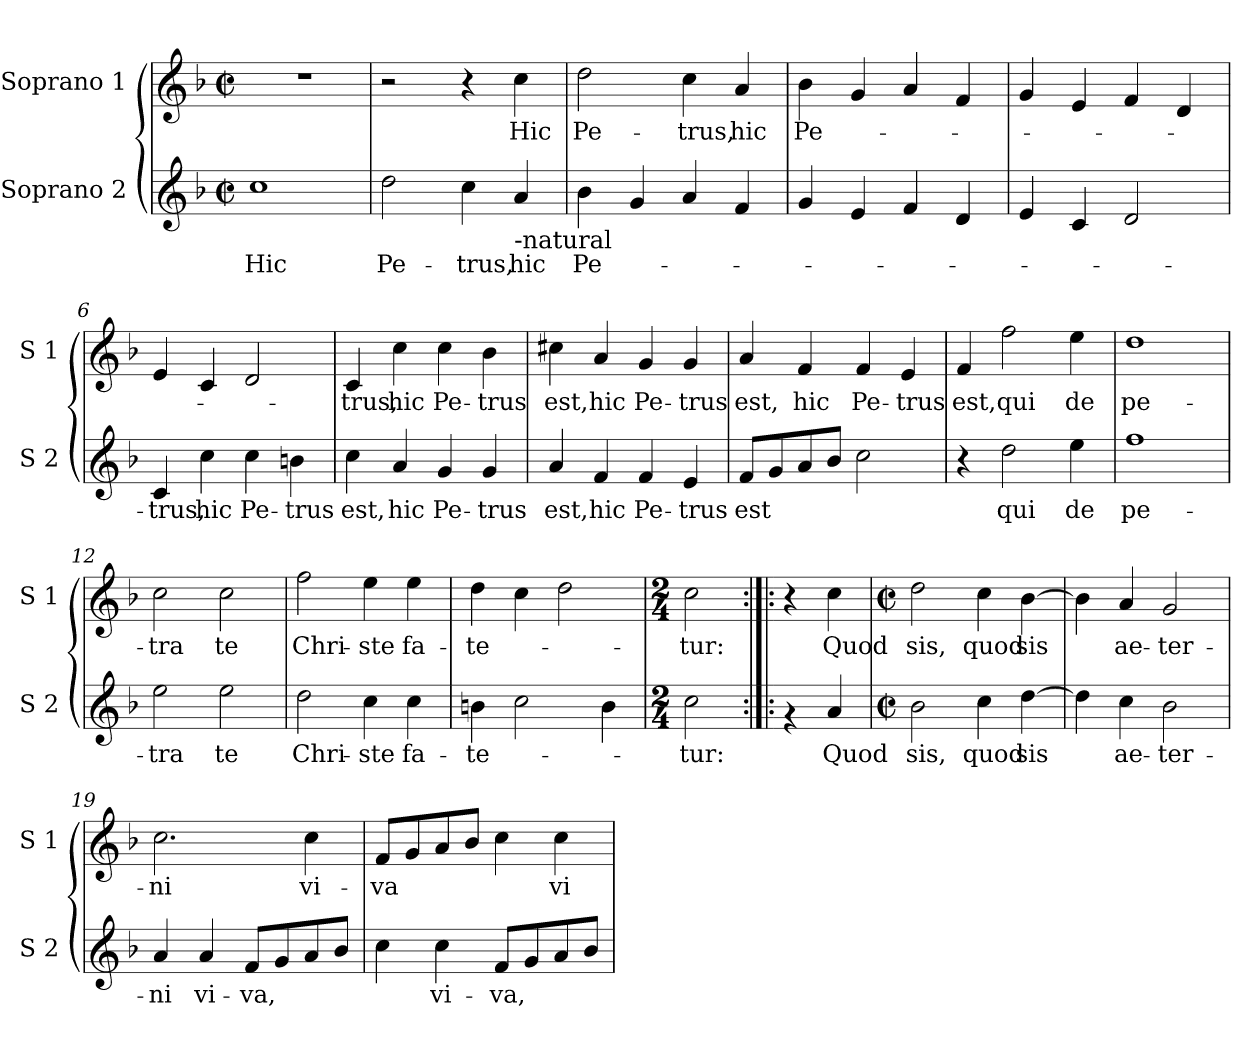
**kern	**text	**kern	**text
*part2	*part2	*part1	*part1
*staff2	*staff2	*staff1	*staff1
*I"Soprano 2	*	*I"Soprano 1	*
*I'S 2	*	*I'S 1	*
*clefG2	*	*clefG2	*
*k[b-]	*	*k[b-]	*
*F:	*	*F:	*
*M2/2	*	*M2/2	*
*met(c|)	*	*met(c|)	*
=1	=1	=1	=1
!	!LO:LY:b	!	!
1cc	Hic	1r	.
=2	=2	=2	=2
!	!LO:LY:b	!	!
2dd\	Pe-	2r	.
!	!LO:LY:b	!	!
4cc\	-trus,	4r	.
!LO:TX:b:t=-natural	!	!	!
!	!LO:LY:b	!	!LO:LY:b
4a/	hic	4cc\	Hic
=3	=3	=3	=3
!	!LO:LY:b	!	!LO:LY:b
4b-\	Pe-	2dd\	Pe-
4g/	.	.	.
!	!	!	!LO:LY:b
4a/	.	4cc\	-trus,
!	!	!	!LO:LY:b
4f/	.	4a/	hic
=4	=4	=4	=4
!	!	!	!LO:LY:b
4g/	.	4b-\	Pe-
4e/	.	4g/	.
4f/	.	4a/	.
4d/	.	4f/	.
=5	=5	=5	=5
4e/	.	4g/	.
4c/	.	4e/	.
2d/	.	4f/	.
.	.	4d/	.
!!LO:LB:g=z
=6	=6	=6	=6
!	!LO:LY:b	!	!
4c/	-trus,	4e/	.
!	!LO:LY:b	!	!
4cc\	hic	4c/	.
!	!LO:LY:b	!	!
4cc\	Pe-	2d/	.
!	!LO:LY:b	!	!
4bn\	-trus	.	.
=7	=7	=7	=7
!	!LO:LY:b	!	!LO:LY:b
4cc\	est,	4c/	-trus,
!	!LO:LY:b	!	!LO:LY:b
4a/	hic	4cc\	hic
!	!LO:LY:b	!	!LO:LY:b
4g/	Pe-	4cc\	Pe-
!	!LO:LY:b	!	!LO:LY:b
4g/	-trus	4b-\	-trus
=8	=8	=8	=8
!	!LO:LY:b	!	!LO:LY:b
4a/	est,	4cc#X\	est,
!	!LO:LY:b	!	!LO:LY:b
4f/	hic	4a/	hic
!	!LO:LY:b	!	!LO:LY:b
4f/	Pe-	4g/	Pe-
!	!LO:LY:b	!	!LO:LY:b
4e/	-trus	4g/	-trus
=9	=9	=9	=9
!	!LO:LY:b	!	!LO:LY:b
8f/L	est	4a/	est,
8g/	.	.	.
!	!	!	!LO:LY:b
8a/	.	4f/	hic
8b-/J	.	.	.
!	!	!	!LO:LY:b
2cc\	.	4f/	Pe-
!	!	!	!LO:LY:b
.	.	4e/	-trus
=10	=10	=10	=10
!	!	!	!LO:LY:b
4r	.	4f/	est,
!	!LO:LY:b	!	!LO:LY:b
2dd\	qui	2ff\	qui
!	!LO:LY:b	!	!LO:LY:b
4ee\	de	4ee\	de
!!LO:LB:g=z
=11	=11	=11	=11
!	!LO:LY:b	!	!LO:LY:b
1ff	pe-	1dd	pe-
=12	=12	=12	=12
!	!LO:LY:b	!	!LO:LY:b
2ee\	-tra	2cc\	-tra
!	!LO:LY:b	!	!LO:LY:b
2ee\	te	2cc\	te
=13	=13	=13	=13
!	!LO:LY:b	!	!LO:LY:b
2dd\	Chri-	2ff\	Chri-
!	!LO:LY:b	!	!LO:LY:b
4cc\	-ste	4ee\	-ste
!	!LO:LY:b	!	!LO:LY:b
4cc\	fa-	4ee\	fa-
=14	=14	=14	=14
!	!LO:LY:b	!	!LO:LY:b
4bn\	-te-	4dd\	-te-
2cc\	.	4cc\	.
.	.	2dd\	.
4b\	.	.	.
=15	=15	=15	=15
*M2/4	*	*M2/4	*
!	!LO:LY:b	!	!LO:LY:b
2cc\	-tur:	2cc\	-tur:
!!LO:LB:g=z
=16:|!|:	=16:|!|:	=16:|!|:	=16:|!|:
4rf	.	4r	.
!	!LO:LY:b	!	!LO:LY:b
4a/	Quod	4cc\	Quod
=17	=17	=17	=17
*M2/2	*	*M2/2	*
*met(c|)	*	*met(c|)	*
!	!LO:LY:b	!	!LO:LY:b
2b-\	sis,	2dd\	sis,
!	!LO:LY:b	!	!LO:LY:b
4cc\	quod	4cc\	quod
!	!LO:LY:b	!	!LO:LY:b
[4dd\	sis	[4b-\	sis
=18	=18	=18	=18
4dd\]	.	4b-\]	.
!	!LO:LY:b	!	!LO:LY:b
4cc\	ae-	4a/	ae-
!	!LO:LY:b	!	!LO:LY:b
2b-\	-ter-	2g/	-ter-
=19	=19	=19	=19
!	!LO:LY:b	!	!LO:LY:b
4a/	-ni	2.cc\	-ni
!	!LO:LY:b	!	!
4a/	vi-	.	.
!	!LO:LY:b	!	!
8f/L	-va,	.	.
8g/	.	.	.
!	!	!	!LO:LY:b
8a/	.	4cc\	vi-
8b-/J	.	.	.
=20	=20	=20	=20
!	!	!	!LO:LY:b
4cc\	.	8f/L	-va
.	.	8g/	.
!	!LO:LY:b	!	!
4cc\	vi-	8a/	.
.	.	8b-/J	.
!	!LO:LY:b	!	!
8f/L	-va,	4cc\	.
8g/	.	.	.
!	!	!	!LO:LY:b
8a/	.	4cc\	vi-
8b-/J	.	.	.
=	=	=	=
*-	*-	*-	*-
